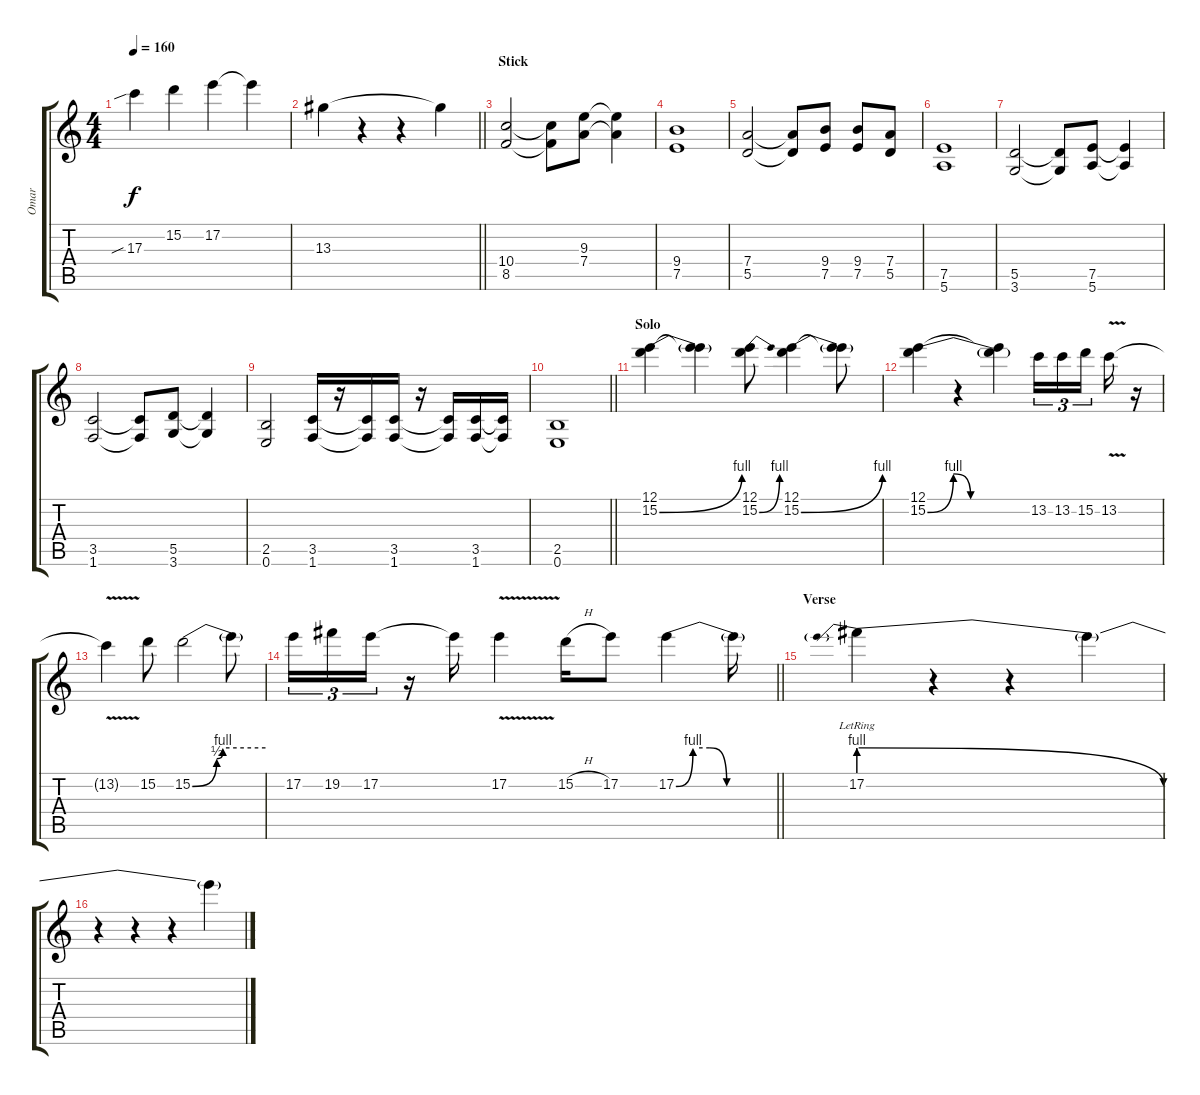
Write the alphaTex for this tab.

\track ("Omar" "Omar") {instrument overdrivenguitar}
\staff {score tabs}
\tuning (E4 B3 G3 D3 A2 E2) {hide}
\ts (4 4)
\tempo 160
\clef g2
\ks c
17.3{sib}.4{dy f} 15.2.4 17.2.4 17.2{t}.4 |
\barLineRight lightlight
13.3.4 r.4 r.4 13.3{t}.4 |
\section ("" "Stick")
(10.4 8.5).2 (10.4{t} 8.5{t}).8 (9.3 7.4).8 (9.3{t} 7.4{t}).4 |
(9.4 7.5).1 |
(7.4 5.5).2 (7.4{t} 5.5{t}).8 (9.4 7.5).8 (9.4 7.5).8 (7.4 5.5).8 |
(7.5 5.6).1 |
(5.5 3.6).2 (5.5{t} 3.6{t}).8 (7.5 5.6).8 (7.5{t} 5.6{t}).4 |
(3.5 1.6).2 (3.5{t} 1.6{t}).8 (5.5 3.6).8 (5.5{t} 3.6{t}).4 |
(2.5 0.6).2 (3.5 1.6).16 r.16 (3.5{t} 1.6{t}).16 (3.5 1.6).16 r.16 (3.5{t} 1.6{t}).16 (3.5 1.6).16 (3.5{t} 1.6{t}).16 |
\barLineRight lightlight
(2.5 0.6).1 |
\section ("" "Solo")
(12.1 15.2{be (bend 0 0 60 4)}).4{volume 12} (12.1{t} 15.2{t}).4 (12.1 15.2{be (bend 0 0 60 4)}).8 (12.1 15.2{be (bend 0 0 60 4)}).4 (12.1{t} 15.2{t}).8 |
(12.1 15.2{be (custom 0 0 15 4 25 0 60 0)}).4 r.4 (12.1{t} 15.2{t}).4 13.2.16{tu (3 2)} 13.2.16{tu (3 2)} 15.2.16{tu (3 2) beam splitsecondary} 13.2{v}.16 r.16 |
13.2{t}.4 15.2.8 15.2{be (custom 0 0 20 2 25 4 60 4)}.2 15.2{t}.8 |
\barLineRight lightlight
17.2.16{tu (3 2)} 19.2.16{tu (3 2)} 17.2.16{tu (3 2)} r.16 17.2{t}.16 17.2{v}.4 15.2{h}.16 17.2.8 17.2{be (custom 0 0 10 4 20 4 30 0 60 0)}.4 17.2{t}.16 |
\section ("" "Verse")
17.2{be (prebendrelease 0 4 60 0) lr}.4{volume 10} r.4 r.4 17.2{t}.4 |
r.4 r.4 r.4 17.2{t}.4
